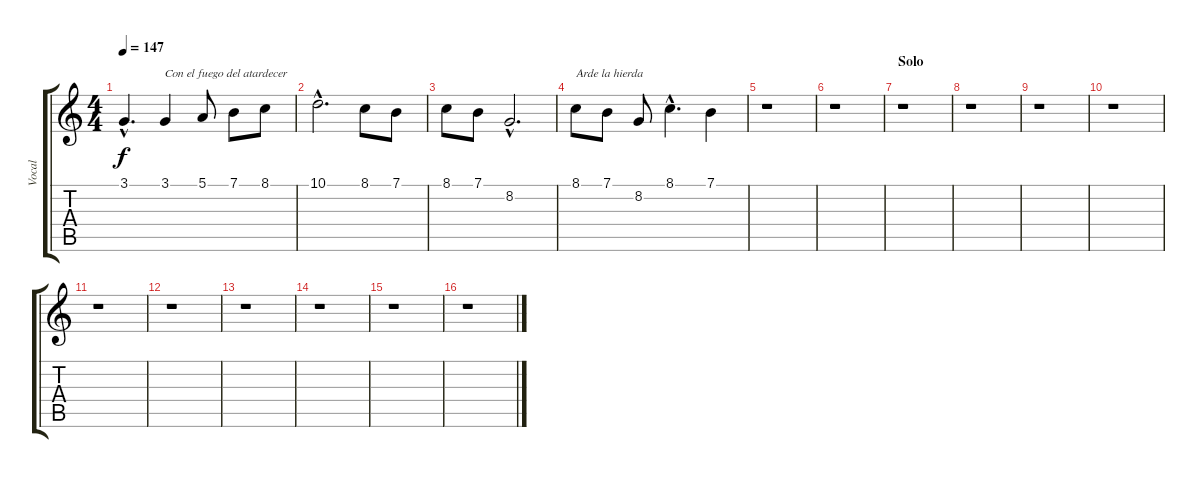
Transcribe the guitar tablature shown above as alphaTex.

\track ("Vocal" "Vocal") {instrument synthvoice}
\staff {score tabs}
\tuning (E4 B3 G3 D3 A2 E2) {hide}
\ts (4 4)
\tempo 147
\clef g2
\ks c
3.1{hac}.4{d dy f} 3.1.4{txt "Con el fuego del atardecer"} 5.1.8 7.1.8 8.1.8 |
10.1{hac}.2{d} 8.1.8 7.1.8 |
8.1.8 7.1.8 8.2{hac}.2{d} |
8.1.8{txt "Arde la hierda"} 7.1.8 8.2.8 8.1{hac}.4{d} 7.1.4 |
r.1 |
r.1 |
\section ("" "Solo")
r.1 |
r.1 |
r.1 |
r.1 |
r.1 |
r.1 |
r.1 |
r.1 |
r.1 |
r.1
